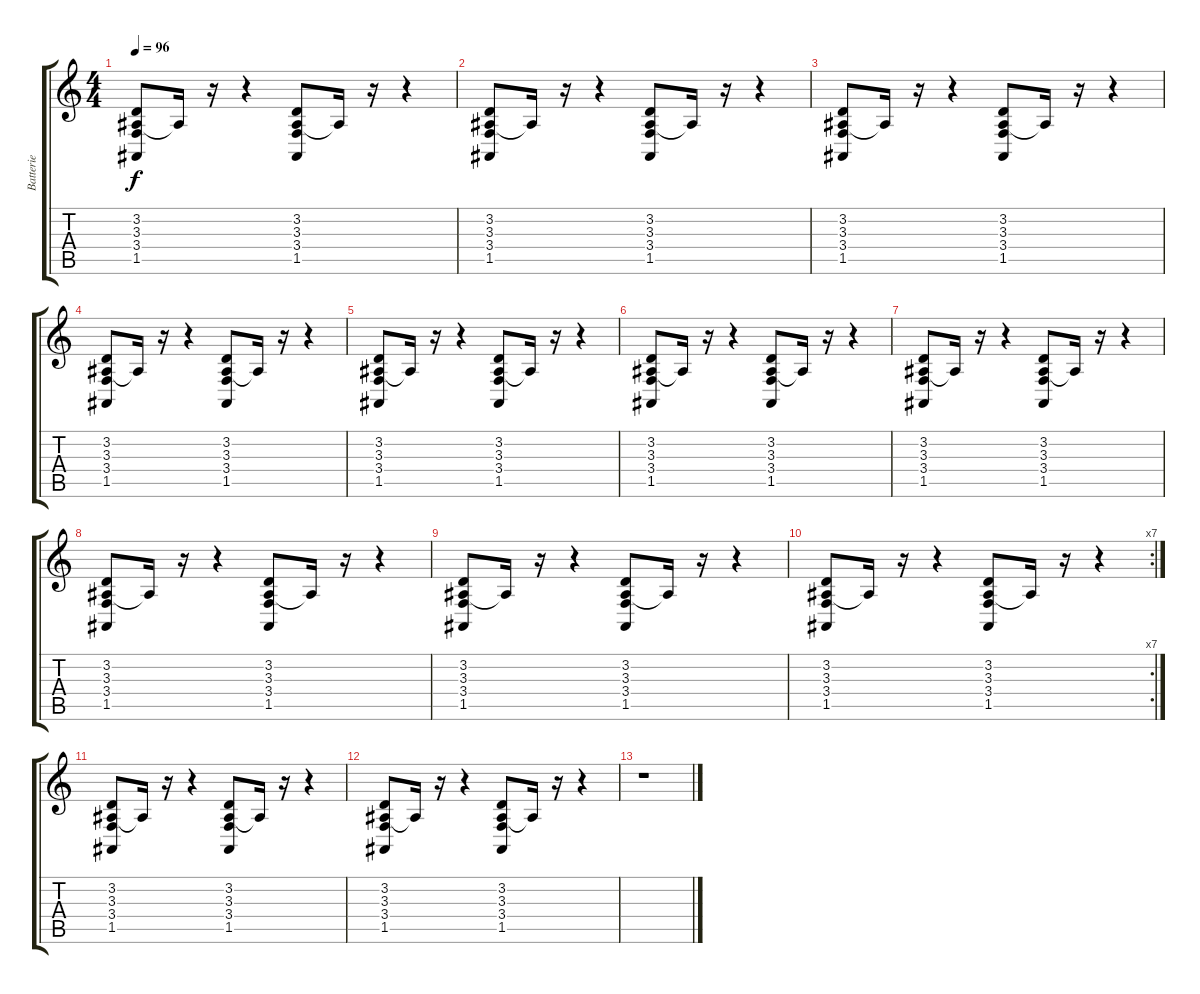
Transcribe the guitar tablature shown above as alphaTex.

\track ("Batterie" "Batterie") {instrument reversecymbal}
\staff {score tabs}
\tuning (E4 B3 G3 D3 A2 E2) {hide}
\ts (4 4)
\tempo 96
\clef g2
\ks c
(3.2 3.3 3.4 1.5).8{dy f} 3.3{t}.16 r.16 r.4 (3.2 3.3 3.4 1.5).8 3.3{t}.16 r.16 r.4 |
(3.2 3.3 3.4 1.5).8 3.3{t}.16 r.16 r.4 (3.2 3.3 3.4 1.5).8 3.3{t}.16 r.16 r.4 |
(3.2 3.3 3.4 1.5).8 3.3{t}.16 r.16 r.4 (3.2 3.3 3.4 1.5).8 3.3{t}.16 r.16 r.4 |
(3.2 3.3 3.4 1.5).8 3.3{t}.16 r.16 r.4 (3.2 3.3 3.4 1.5).8 3.3{t}.16 r.16 r.4 |
(3.2 3.3 3.4 1.5).8 3.3{t}.16 r.16 r.4 (3.2 3.3 3.4 1.5).8 3.3{t}.16 r.16 r.4 |
(3.2 3.3 3.4 1.5).8 3.3{t}.16 r.16 r.4 (3.2 3.3 3.4 1.5).8 3.3{t}.16 r.16 r.4 |
(3.2 3.3 3.4 1.5).8 3.3{t}.16 r.16 r.4 (3.2 3.3 3.4 1.5).8 3.3{t}.16 r.16 r.4 |
(3.2 3.3 3.4 1.5).8 3.3{t}.16 r.16 r.4 (3.2 3.3 3.4 1.5).8 3.3{t}.16 r.16 r.4 |
(3.2 3.3 3.4 1.5).8 3.3{t}.16 r.16 r.4 (3.2 3.3 3.4 1.5).8 3.3{t}.16 r.16 r.4 |
\rc 7
(3.2 3.3 3.4 1.5).8 3.3{t}.16 r.16 r.4 (3.2 3.3 3.4 1.5).8 3.3{t}.16 r.16 r.4 |
(3.2 3.3 3.4 1.5).8 3.3{t}.16 r.16 r.4 (3.2 3.3 3.4 1.5).8 3.3{t}.16 r.16 r.4 |
(3.2 3.3 3.4 1.5).8 3.3{t}.16 r.16 r.4 (3.2 3.3 3.4 1.5).8 3.3{t}.16 r.16 r.4 |
r.1
